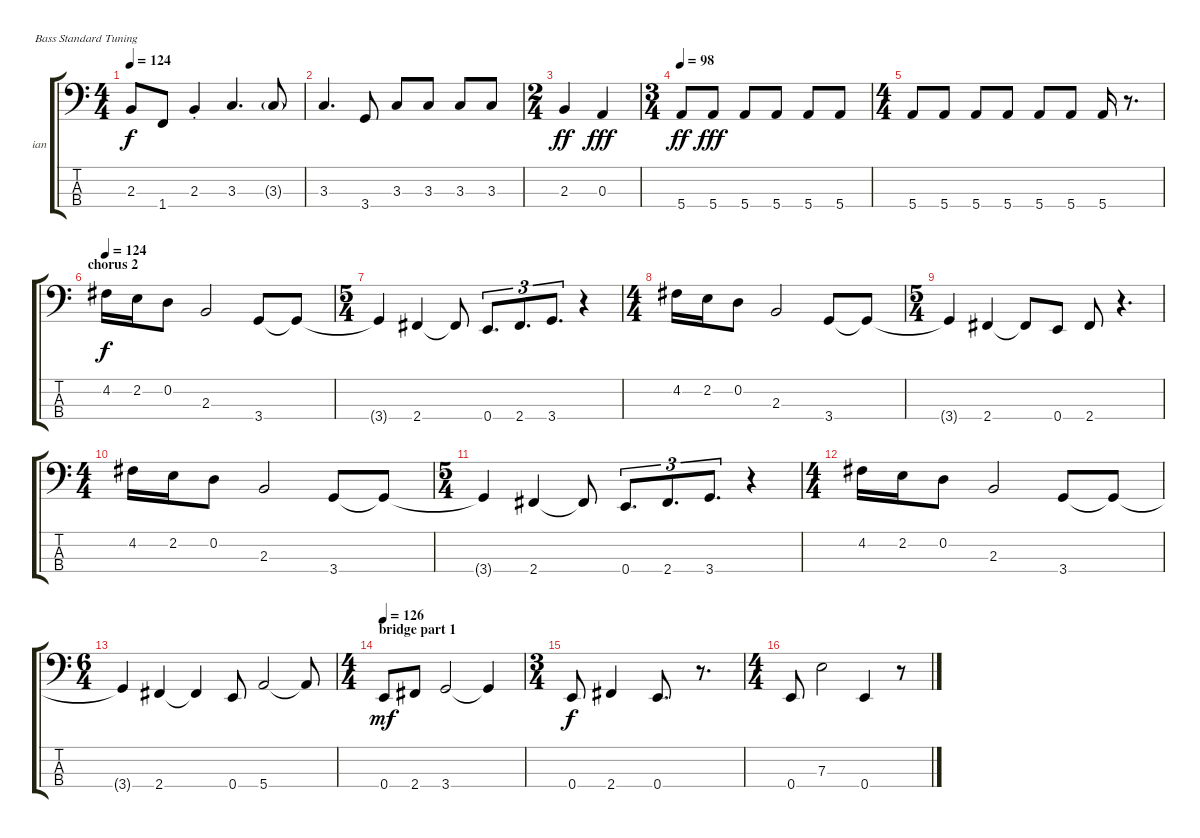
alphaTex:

\bracketExtendMode groupsimilarinstruments
\firstSystemTrackNameOrientation horizontal
\otherSystemsTrackNameOrientation horizontal
\track ("bass - ian" "ian") {instrument electricbassfinger}
\staff {score tabs}
\tuning (G2 D2 A1 E1)
\ts (4 4)
\tempo 124
\clef f4
\ks c
2.3.8{dy f} 1.4.8 2.3{st}.4 3.3.4{d} 3.3{g}.8 |
3.3.4{d} 3.4.8 3.3.8 3.3.8 3.3.8 3.3.8 |
\ts (2 4)
2.3.4{dy ff} 0.3.4{dy fff} |
\ts (3 4)
\tempo 98
5.4.8{dy ff} 5.4.8{dy fff} 5.4.8 5.4.8 5.4.8 5.4.8 |
\ts (4 4)
5.4.8 5.4.8 5.4.8 5.4.8 5.4.8 5.4.8 5.4.16 r.8{d} |
\section ("" "chorus 2")
\tempo 124
4.2.16{dy f} 2.2.16 0.2.8 2.3.2 3.4.8 3.4{t}.8 |
\ts (5 4)
3.4{t}.4 2.4.4 2.4{t}.8 0.4.8{d tu (3 2)} 2.4.8{d tu (3 2)} 3.4.8{d tu (3 2)} r.4 |
\ts (4 4)
4.2.16 2.2.16 0.2.8 2.3.2 3.4.8 3.4{t}.8 |
\ts (5 4)
\scale
0.47304 3.4{t}.4 2.4.4 2.4{t}.8 0.4.8 2.4.8 r.4{d} |
\ts (4 4)
\scale
0.284064 4.2.16 2.2.16 0.2.8 2.3.2 3.4.8 3.4{t}.8 |
\ts (5 4)
\scale
0.243665 3.4{t}.4 2.4.4 2.4{t}.8 0.4.8{d tu (3 2)} 2.4.8{d tu (3 2)} 3.4.8{d tu (3 2)} r.4 |
\ts (4 4)
4.2.16 2.2.16 0.2.8 2.3.2 3.4.8 3.4{t}.8 |
\ts (6 4)
3.4{t}.4 2.4.4 2.4{t}.4 0.4.8 5.4.2 5.4{t}.8 |
\ts (4 4)
\section ("" "bridge part 1")
\tempo 126
0.4.8{dy mf} 2.4.8 3.4.2 3.4{t}.4 |
\ts (3 4)
0.4.8{dy f} 2.4.4 0.4.8{d} r.8{d} |
\ts (4 4)
0.4.8 7.3.2 0.4.4 r.8
